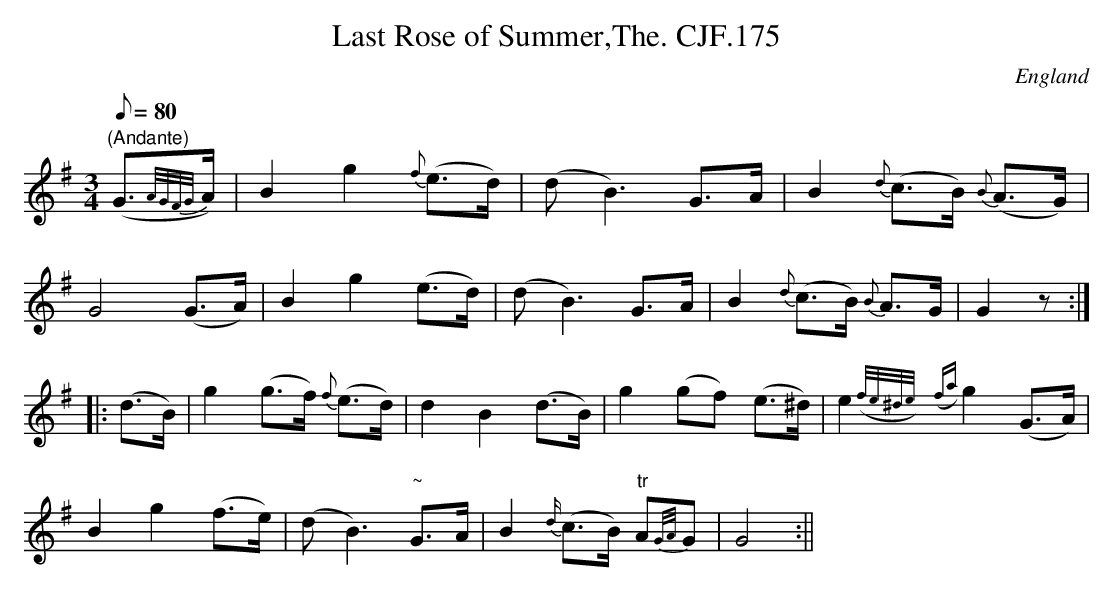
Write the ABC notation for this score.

X:1
T:Last Rose of Summer,The. CJF.175
M:3/4
L:1/8
Q:80
O:England
K:G
"(Andante)"(G3/2{A/G/F/G/}A/)|B2g2{f}(e>d)|(dB3)G>A|B2{d}(c>B) {B}\
(A>G)|!G4(G>A)|B2g2(e>d)|(dB3)G>A|B2{d}(c>B) {B}A>G|G2z:||:!
(d>B)|g2(g>f) {f}(e>d)|d2B2(d>B)|g2(gf) (e>^d)|e2( {f/e/^d/e/)}  ({fa)}\
hg2(G>A)|!B2g2(f>e)|(dB3)"~"G>A|B2{d/}(c>B) "tr"A{G/A/}G|G4:||
